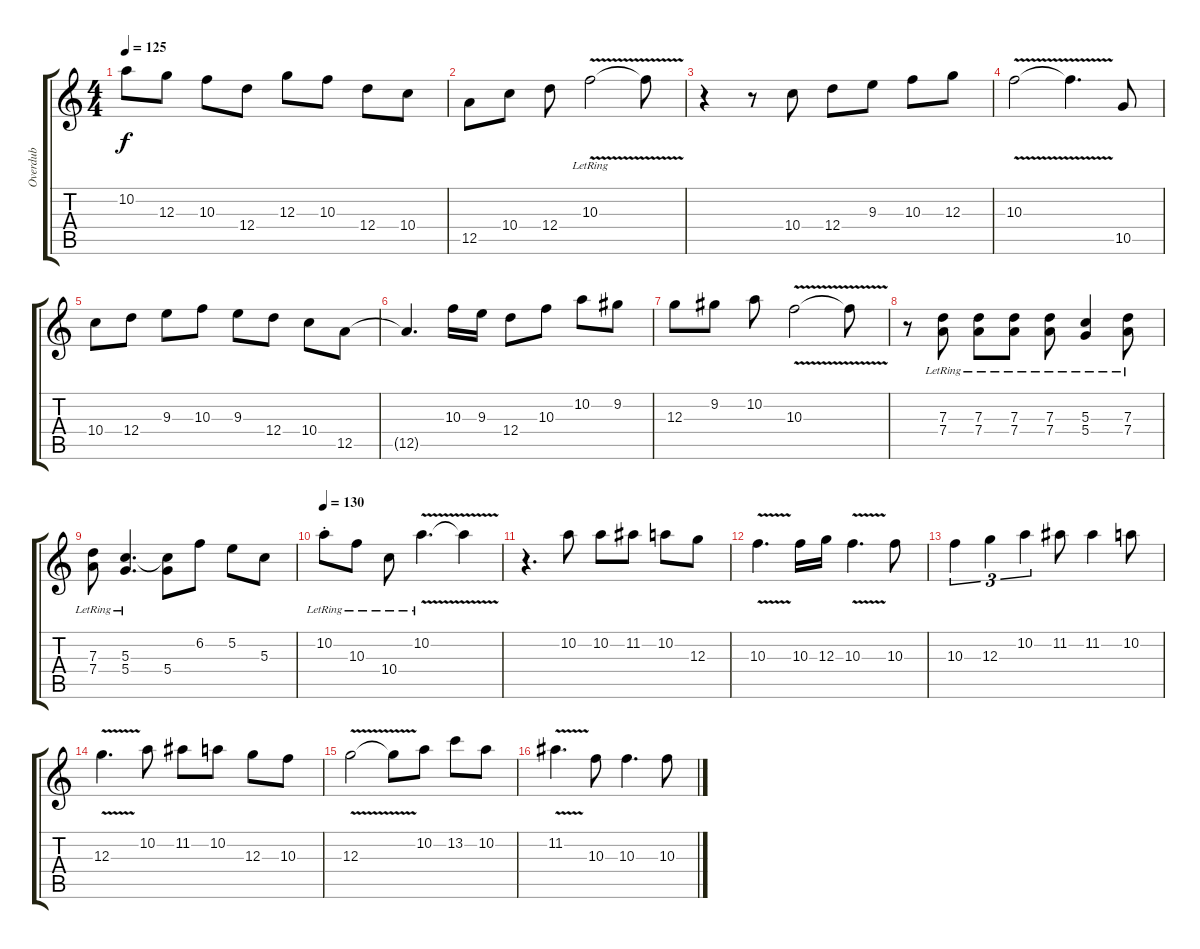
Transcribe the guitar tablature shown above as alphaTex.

\track ("Overdub" "Overdub") {instrument acousticguitarsteel}
\staff {score tabs}
\tuning (E4 B3 G3 D3 A2 E2) {hide}
\ts (4 4)
\tempo 125
\clef g2
\ks c
10.2.8{dy f} 12.3.8 10.3.8 12.4.8 12.3.8 10.3.8 12.4.8 10.4.8 |
12.5.8 10.4.8 12.4.8 10.3{v lr}.2 10.3{t}.8 |
r.4 r.8 10.4.8 12.4.8 9.3.8 10.3.8 12.3.8 |
10.3{v}.2 10.3{t}.4{d} 10.5.8 |
10.4.8 12.4.8 9.3.8 10.3.8 9.3.8 12.4.8 10.4.8 12.5.8 |
12.5{t}.4{d} 10.3.16 9.3.16 12.4.8 10.3.8 10.2.8 9.2.8 |
12.3.8 9.2.8 10.2.8 10.3{v}.2 10.3{v t}.8 |
r.8 (7.3{lr} 7.4{lr}).8 (7.3{lr} 7.4{lr}).8 (7.3{lr} 7.4{lr}).8 (7.3{lr} 7.4{lr}).8 (5.3{lr} 5.4{lr}).4 (7.3{lr} 7.4{lr}).8 |
(7.3{lr} 7.4{lr}).8 (5.3{lr} 5.4{lr}).4{d} (5.3{t} 5.4).8 6.2.8 5.2.8 5.3.8 |
\tempo 130
10.2{st lr}.8 10.3{lr}.8 10.4{lr}.8 10.2{v lr}.4{d} 10.2{v t}.4 |
r.4{d} 10.2.8 10.2.8 11.2.8 10.2.8 12.3.8 |
10.3{v}.4{d} 10.3.16 12.3.16 10.3{v}.4{d} 10.3.8 |
10.3.4{tu (3 2)} 12.3.4{tu (3 2)} 10.2.4{tu (3 2)} 11.2.8 11.2.4 10.2.8 |
12.3{v}.4{d} 10.2.8 11.2.8 10.2.8 12.3.8 10.3.8 |
12.3{v}.2 12.3{t}.8 10.2.8 13.2.8 10.2.8 |
11.2{v}.4{d} 10.3.8 10.3.4{d} 10.3.8
